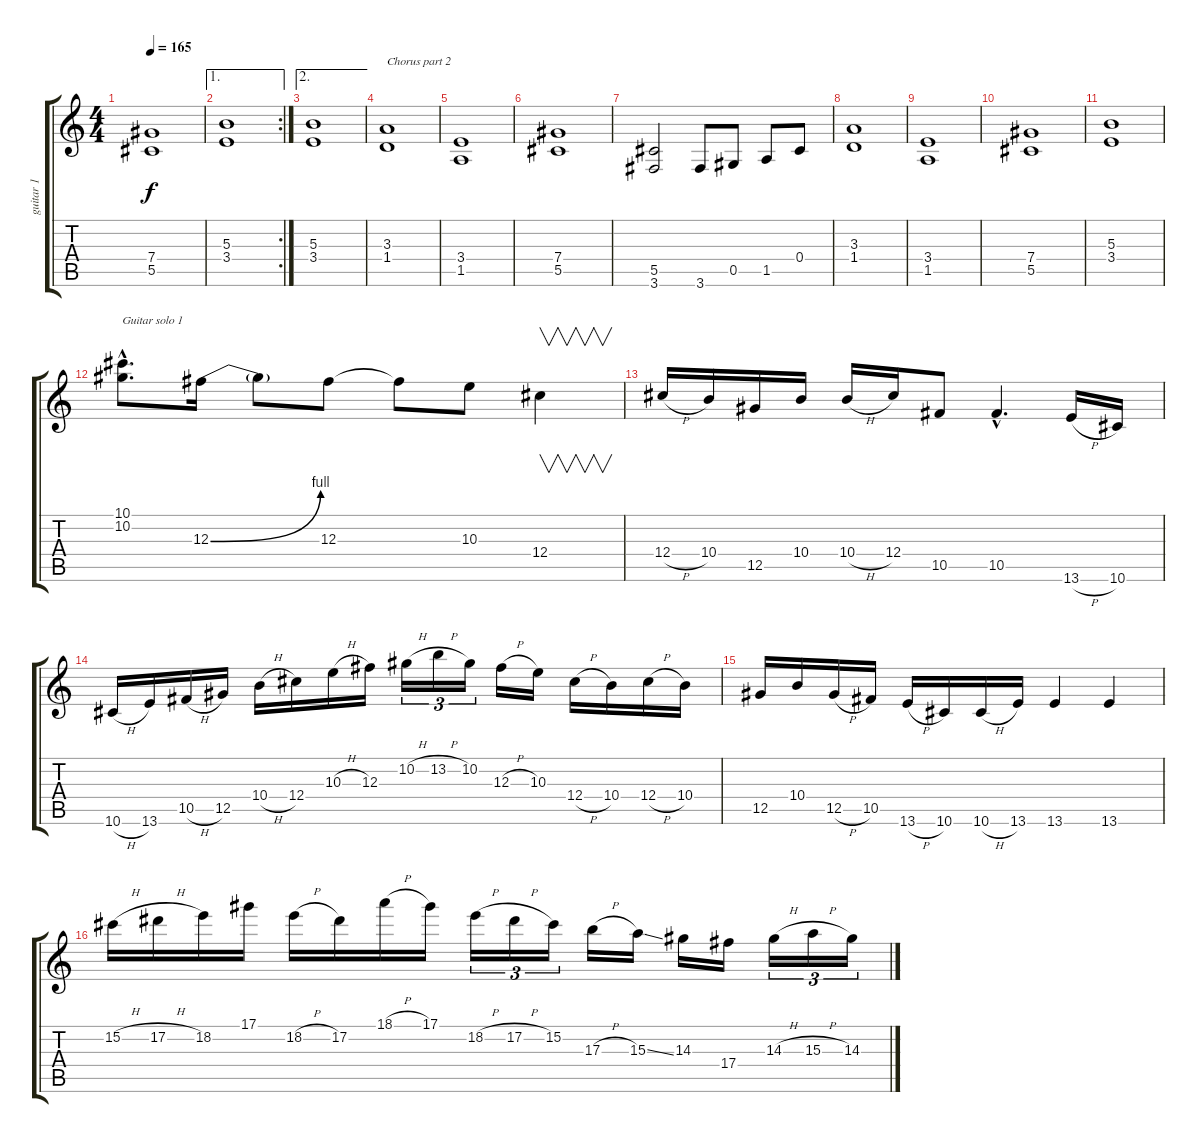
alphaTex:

\track ("guitar 1" "guitar 1") {instrument distortionguitar}
\staff {score tabs}
\tuning (Eb4 Bb3 Gb3 Db3 Ab2 Eb2) {hide}
\ts (4 4)
\tempo 165
\clef g2
\ks c
(7.4 5.5).1{dy f} |
\ae 1
\rc 2
(5.3 3.4).1 |
\ae 2
(5.3 3.4).1 |
(3.3 1.4).1{txt "Chorus part 2"} |
(3.4 1.5).1 |
(7.4 5.5).1 |
(5.5 3.6).2 3.6.8 0.5.8 1.5.8 0.4.8 |
(3.3 1.4).1 |
(3.4 1.5).1 |
(7.4 5.5).1 |
(5.3 3.4).1 |
(10.1{hac} 10.2{hac}).8{d txt "Guitar solo 1"} 12.3{be (bend 0 0 60 4)}.16 12.3{t}.8 12.3.8 12.3{t}.8 10.3.8 12.4.4{v} |
12.4{h}.16 10.4.16 12.5.16 10.4.16 10.4{h}.16 12.4.16 10.5.8 10.5{hac}.4{d} 13.6{h}.16 10.6.16 |
10.6{h}.16 13.6.16 10.5{h}.16 12.5.16 10.4{h}.16 12.4.16 10.3{h}.16 12.3.16 10.2{h}.16{tu (3 2)} 13.2{h}.16{tu (3 2)} 10.2.16{tu (3 2)} 12.3{h}.16 10.3.16 12.4{h}.16 10.4.16 12.4{h}.16 10.4.16 |
12.5.16 10.4.16 12.5{h}.16 10.5.16 13.6{h}.16 10.6.16 10.6{h}.16 13.6.16 13.6.4 13.6.4 |
15.2{h}.16 17.2{h}.16 18.2.16 17.1.16 18.2{h}.16 17.2.16 18.1{h}.16 17.1.16 18.2{h}.16{tu (3 2)} 17.2{h}.16{tu (3 2)} 15.2.16{tu (3 2)} 17.3{h}.16 15.3{ss}.16 14.3.16 17.4.16 14.3{h}.16{tu (3 2)} 15.3{h}.16{tu (3 2)} 14.3.16{tu (3 2)}
